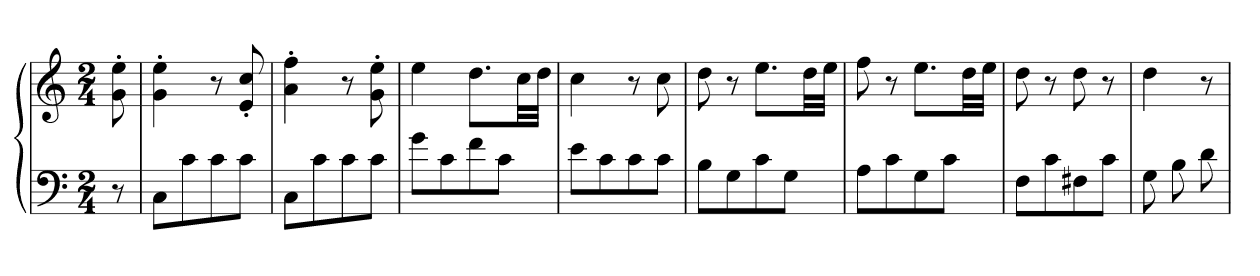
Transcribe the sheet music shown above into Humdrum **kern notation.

**kern	**kern
*part1	*part1
*staff2	*staff1
*clefF4	*clefG2
*k[]	*k[]
*C:	*C:
*M2/4	*M2/4
=	=
8r	8g' 8ee'
=	=
8CL	4g' 4ee'
8c	.
8c	8r
8cJ	8e' 8cc'
=	=
8CL	4a' 4ff'
8c	.
8c	8r
8cJ	8g' 8ee'
=	=
8gL	4ee
8c	.
8f	8.ddL
8cJ	.
.	32ccLL
.	32ddJJJ
=	=
8eL	4cc
8c	.
8c	8r
8cJ	8cc
=	=
8BL	8dd
8G	8r
8c	8.eeL
8GJ	.
.	32ddLL
.	32eeJJJ
=	=
8AL	8ff
8c	8r
8G	8.eeL
8cJ	.
.	32ddLL
.	32eeJJJ
=	=
8FL	8dd
8c	8r
8F#X	8dd
8cJ	8r
=	=
8G	4dd
8B	.
8d	8r
=	=
*-	*-
